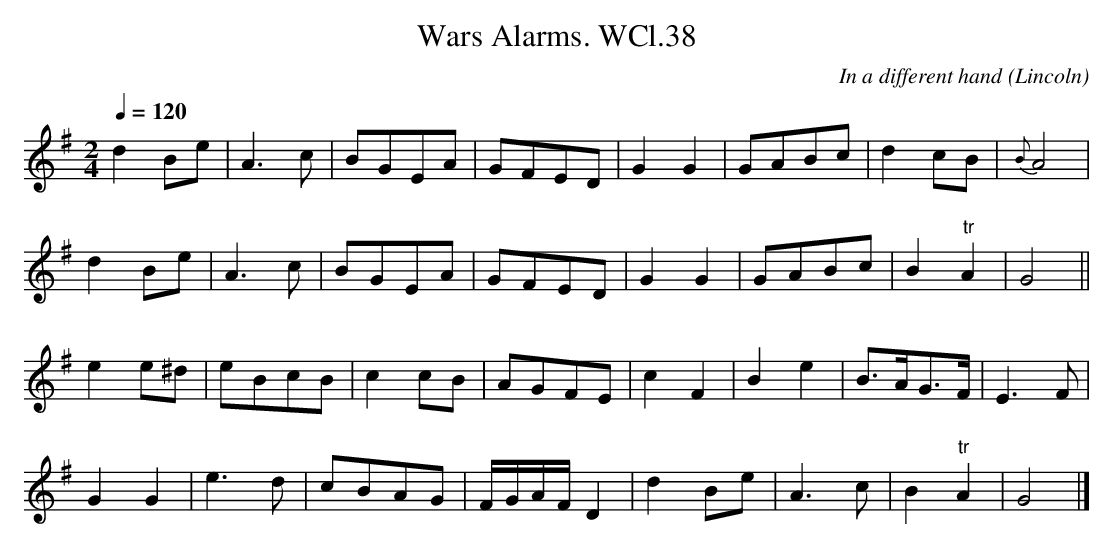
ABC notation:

X:1
T:Wars Alarms. WCl.38
C:In a different hand
L:1/8
M:2/4
O:Lincoln
Q:1/4=120
K:G
d2Be|A3c|BGEA|GFED|G2G2|GABc|d2 cB|{B}A4|!
d2 Be|A3c|BGEA|GFED|G2G2|GABc|B2"tr"A2|G4||!
e2 e^d|eBcB|c2 cB|AGFE|c2 F2|B2 e2|B>AG>F|E3F|!
G2 G2|e3 d|cBAG|F/2G/2A/2F/2 D2|d2 Be|A3 c|B2"tr"A2|G4|]
